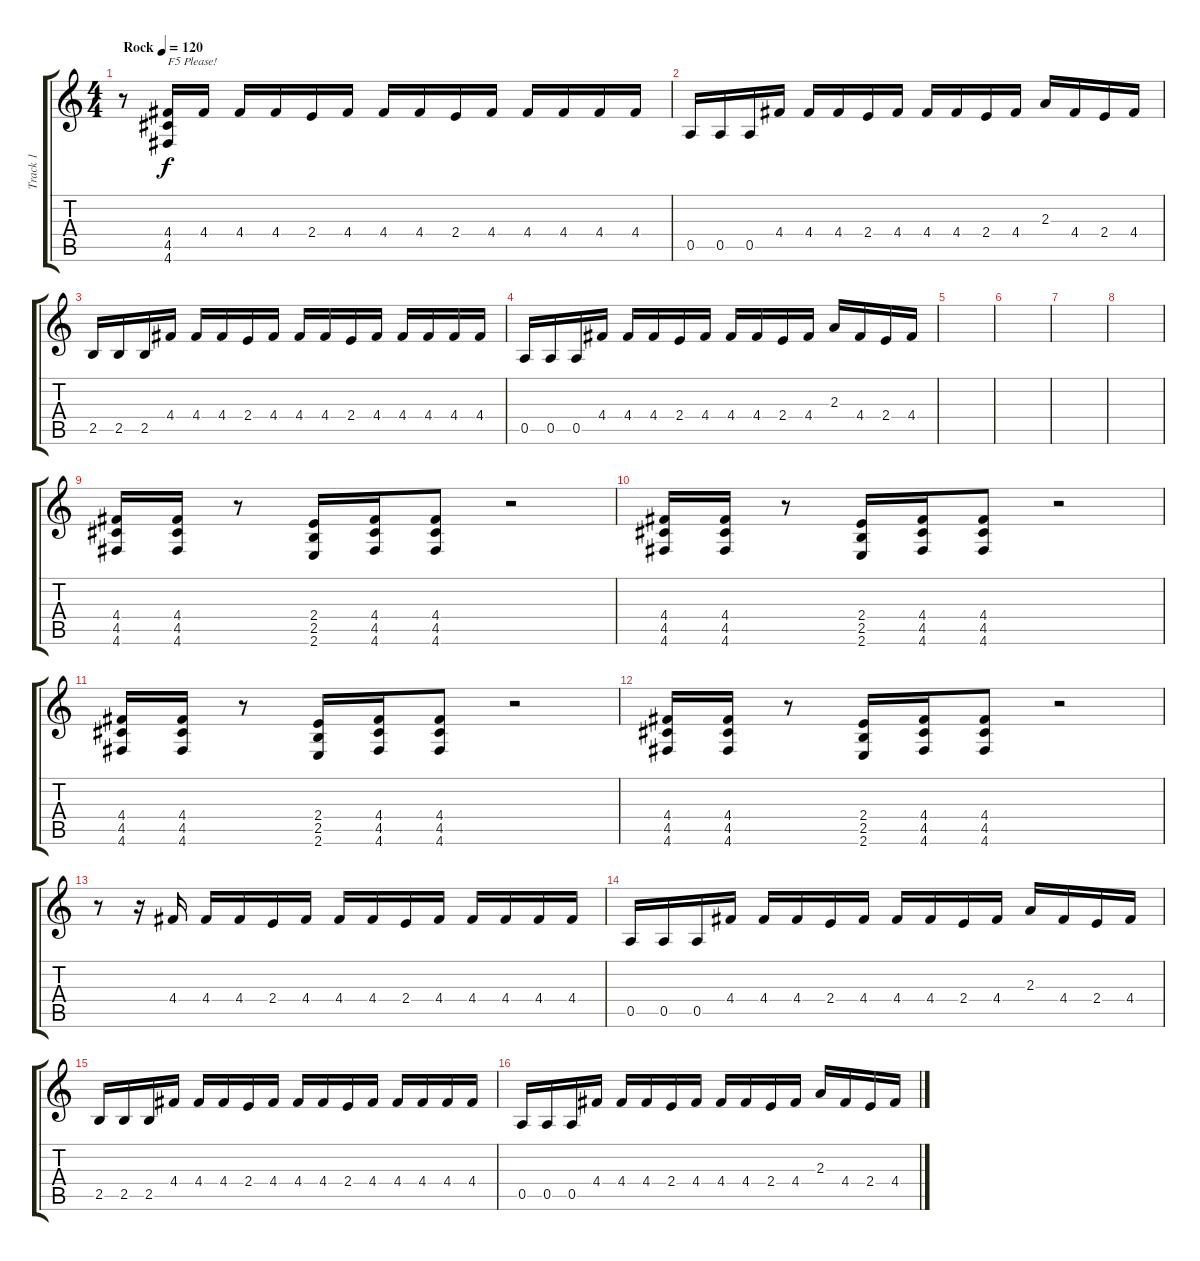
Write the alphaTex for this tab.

\track ("Track 1" "Track 1") {instrument distortionguitar}
\staff {score tabs}
\tuning (E4 B3 G3 D3 A2 D2) {hide}
\ts (4 4)
\tempo (120 "Rock")
\clef g2
\ks c
r.8{dy f instrument distortionguitar} (4.4 4.5 4.6).16{txt "F5 Please!"} 4.4.16 4.4.16 4.4.16 2.4.16 4.4.16 4.4.16 4.4.16 2.4.16 4.4.16 4.4.16 4.4.16 4.4.16 4.4.16 |
0.5.16 0.5.16 0.5.16 4.4.16 4.4.16 4.4.16 2.4.16 4.4.16 4.4.16 4.4.16 2.4.16 4.4.16 2.3.16 4.4.16 2.4.16 4.4.16 |
2.5.16 2.5.16 2.5.16 4.4.16 4.4.16 4.4.16 2.4.16 4.4.16 4.4.16 4.4.16 2.4.16 4.4.16 4.4.16 4.4.16 4.4.16 4.4.16 |
0.5.16 0.5.16 0.5.16 4.4.16 4.4.16 4.4.16 2.4.16 4.4.16 4.4.16 4.4.16 2.4.16 4.4.16 2.3.16 4.4.16 2.4.16 4.4.16 |
|
|
|
|
(4.4 4.5 4.6).16 (4.4 4.5 4.6).16 r.8 (2.4 2.5 2.6).16 (4.4 4.5 4.6).16 (4.4 4.5 4.6).8 r.2 |
(4.4 4.5 4.6).16 (4.4 4.5 4.6).16 r.8 (2.4 2.5 2.6).16 (4.4 4.5 4.6).16 (4.4 4.5 4.6).8 r.2 |
(4.4 4.5 4.6).16 (4.4 4.5 4.6).16 r.8 (2.4 2.5 2.6).16 (4.4 4.5 4.6).16 (4.4 4.5 4.6).8 r.2 |
(4.4 4.5 4.6).16 (4.4 4.5 4.6).16 r.8 (2.4 2.5 2.6).16 (4.4 4.5 4.6).16 (4.4 4.5 4.6).8 r.2 |
r.8 r.16 4.4.16 4.4.16 4.4.16 2.4.16 4.4.16 4.4.16 4.4.16 2.4.16 4.4.16 4.4.16 4.4.16 4.4.16 4.4.16 |
0.5.16 0.5.16 0.5.16 4.4.16 4.4.16 4.4.16 2.4.16 4.4.16 4.4.16 4.4.16 2.4.16 4.4.16 2.3.16 4.4.16 2.4.16 4.4.16 |
2.5.16 2.5.16 2.5.16 4.4.16 4.4.16 4.4.16 2.4.16 4.4.16 4.4.16 4.4.16 2.4.16 4.4.16 4.4.16 4.4.16 4.4.16 4.4.16 |
0.5.16 0.5.16 0.5.16 4.4.16 4.4.16 4.4.16 2.4.16 4.4.16 4.4.16 4.4.16 2.4.16 4.4.16 2.3.16 4.4.16 2.4.16 4.4.16
